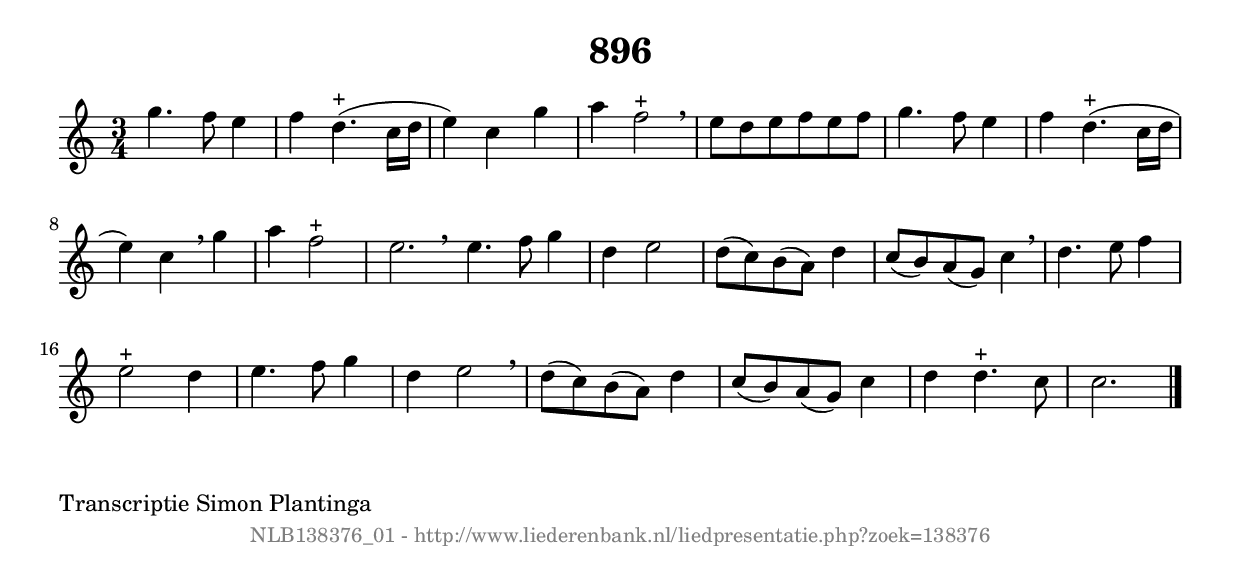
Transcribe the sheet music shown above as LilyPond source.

%
% produced by wce2krn 1.64 (7 June 2014)
%
\version"2.16"
#(append! paper-alist '(("long" . (cons (* 210 mm) (* 2000 mm)))))
#(set-default-paper-size "long")
sb = {\breathe}
mBreak = {\breathe }
bBreak = {\breathe }
x = {\once\override NoteHead #'style = #'cross }
gl=\glissando
itime={\override Staff.TimeSignature #'stencil = ##f }
ficta = {\once\set suggestAccidentals = ##t}
fine = {\once\override Score.RehearsalMark #'self-alignment-X = #1 \mark \markup {\italic{Fine}}}
dc = {\once\override Score.RehearsalMark #'self-alignment-X = #1 \mark \markup {\italic{D.C.}}}
dcf = {\once\override Score.RehearsalMark #'self-alignment-X = #1 \mark \markup {\italic{D.C. al Fine}}}
dcc = {\once\override Score.RehearsalMark #'self-alignment-X = #1 \mark \markup {\italic{D.C. al Coda}}}
ds = {\once\override Score.RehearsalMark #'self-alignment-X = #1 \mark \markup {\italic{D.S.}}}
dsf = {\once\override Score.RehearsalMark #'self-alignment-X = #1 \mark \markup {\italic{D.S. al Fine}}}
dsc = {\once\override Score.RehearsalMark #'self-alignment-X = #1 \mark \markup {\italic{D.S. al Coda}}}
pv = {\set Score.repeatCommands = #'((volta "1"))}
sv = {\set Score.repeatCommands = #'((volta "2"))}
tv = {\set Score.repeatCommands = #'((volta "3"))}
qv = {\set Score.repeatCommands = #'((volta "4"))}
xv = {\set Score.repeatCommands = #'((volta #f))}
\header{ tagline = ""
title = "896"
}
\score {{
\key c \major
\relative g'
{
\set melismaBusyProperties = #'()
\time 3/4
\tempo 4=120
\override Score.MetronomeMark #'transparent = ##t
\override Score.RehearsalMark #'break-visibility = #(vector #t #t #f)
g'4. f8 e4 | f4 d4.(^"+" c16 d16 | e4) c4 g'4 | a4 f2^"+" \sb | e8 d8 e8 f8 e8 f8 | g4. f8 e4 | f4 d4.(^"+" c16 d16 | e4) c4 \sb g'4 | a4 f2^"+" | e2. \bar ":|:" \bBreak
e4. f8 g4 | d4 e2 | d8( c8) b8( a8) d4 | c8( b8) a8( g8) c4 \sb | d4. e8 f4 | e2^"+" d4 | e4. f8 g4 | d4 e2 \sb | d8( c8) b8( a8) d4 | c8( b8) a8( g8) c4 | d4 d4.^"+" c8 | c2. \bar "|."
 }}
 \midi { }
 \layout {
            indent = 0.0\cm
}
}
\markup { \wordwrap-string #" 
Transcriptie Simon Plantinga
"}
\markup { \vspace #0 } \markup { \with-color #grey \fill-line { \center-column { \smaller "NLB138376_01 - http://www.liederenbank.nl/liedpresentatie.php?zoek=138376" } } }
